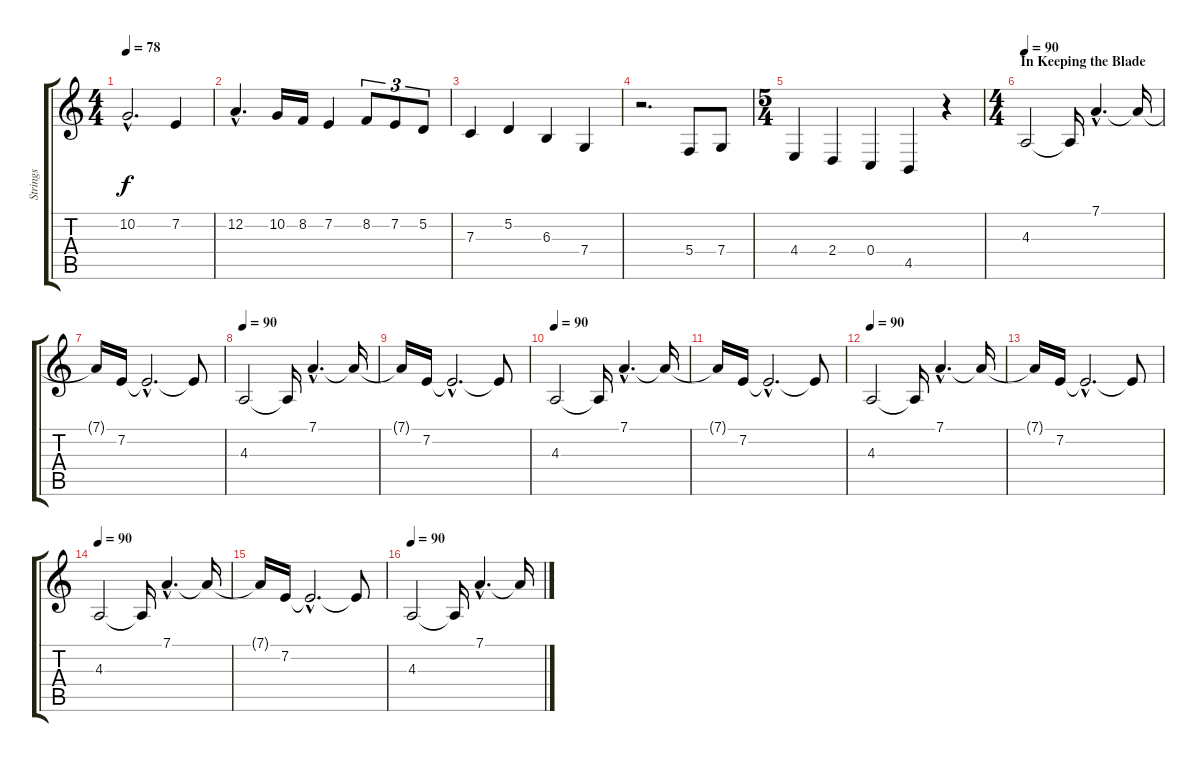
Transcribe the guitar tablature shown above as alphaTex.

\track ("Strings" "Strings") {instrument synthstrings2}
\staff {score tabs}
\tuning (D4 A3 F3 C3 G2 D2) {hide}
\ts (4 4)
\tempo 78
\clef g2
\ks c
10.2{hac}.2{d dy f} 7.2.4 |
12.2{hac}.4{d} 10.2.16 8.2.16 7.2.4 8.2.8{tu (3 2)} 7.2.8{tu (3 2)} 5.2.8{tu (3 2)} |
7.3.4 5.2.4 6.3.4 7.4.4 |
r.2{d} 5.4.8 7.4.8 |
\ts (5 4)
4.4.4 2.4.4 0.4.4 4.5.4 r.4 |
\ts (4 4)
\section ("" "In Keeping the Blade")
\tempo 90
4.3.2 4.3{t}.16 7.1{hac}.4{d} 7.1{t}.16 |
7.1{t}.16 7.2.16 7.2{hac t}.2{d} 7.2{t}.8 |
\tempo 90
4.3.2 4.3{t}.16 7.1{hac}.4{d} 7.1{t}.16 |
7.1{t}.16 7.2.16 7.2{hac t}.2{d} 7.2{t}.8 |
\tempo 90
4.3.2 4.3{t}.16 7.1{hac}.4{d} 7.1{t}.16 |
7.1{t}.16 7.2.16 7.2{hac t}.2{d} 7.2{t}.8 |
\tempo 90
4.3.2 4.3{t}.16 7.1{hac}.4{d} 7.1{t}.16 |
7.1{t}.16 7.2.16 7.2{hac t}.2{d} 7.2{t}.8 |
\tempo 90
4.3.2 4.3{t}.16 7.1{hac}.4{d} 7.1{t}.16 |
7.1{t}.16 7.2.16 7.2{hac t}.2{d} 7.2{t}.8 |
\tempo 90
4.3.2 4.3{t}.16 7.1{hac}.4{d} 7.1{t}.16
